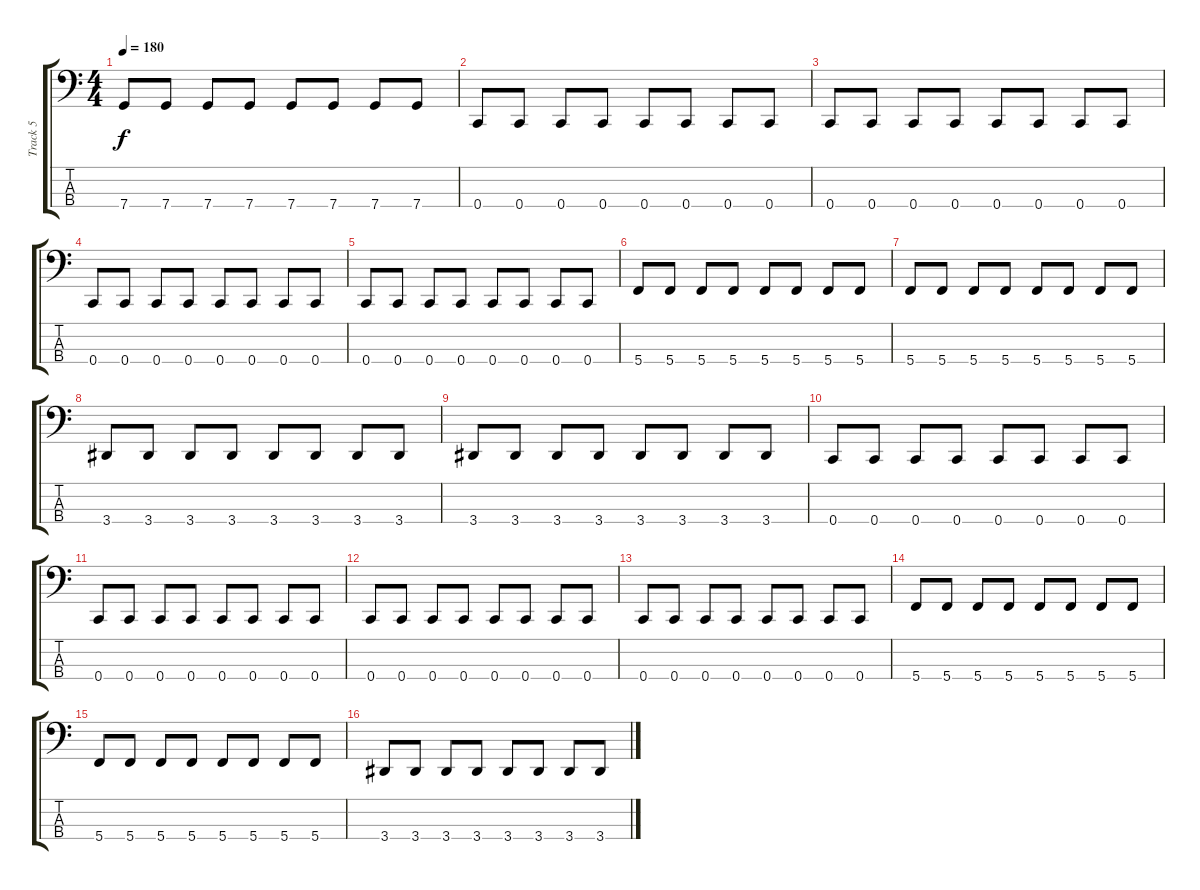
\track ("Track 5" "Track 5") {instrument electricbassfinger}
\staff {score tabs}
\tuning (F2 C2 G1 C1) {hide}
\ts (4 4)
\tempo 180
\clef f4
\ks c
7.4.8{dy f} 7.4.8 7.4.8 7.4.8 7.4.8 7.4.8 7.4.8 7.4.8 |
0.4.8 0.4.8 0.4.8 0.4.8 0.4.8 0.4.8 0.4.8 0.4.8 |
0.4.8 0.4.8 0.4.8 0.4.8 0.4.8 0.4.8 0.4.8 0.4.8 |
0.4.8 0.4.8 0.4.8 0.4.8 0.4.8 0.4.8 0.4.8 0.4.8 |
0.4.8 0.4.8 0.4.8 0.4.8 0.4.8 0.4.8 0.4.8 0.4.8 |
5.4.8 5.4.8 5.4.8 5.4.8 5.4.8 5.4.8 5.4.8 5.4.8 |
5.4.8 5.4.8 5.4.8 5.4.8 5.4.8 5.4.8 5.4.8 5.4.8 |
3.4.8 3.4.8 3.4.8 3.4.8 3.4.8 3.4.8 3.4.8 3.4.8 |
3.4.8 3.4.8 3.4.8 3.4.8 3.4.8 3.4.8 3.4.8 3.4.8 |
0.4.8 0.4.8 0.4.8 0.4.8 0.4.8 0.4.8 0.4.8 0.4.8 |
0.4.8 0.4.8 0.4.8 0.4.8 0.4.8 0.4.8 0.4.8 0.4.8 |
0.4.8 0.4.8 0.4.8 0.4.8 0.4.8 0.4.8 0.4.8 0.4.8 |
0.4.8 0.4.8 0.4.8 0.4.8 0.4.8 0.4.8 0.4.8 0.4.8 |
5.4.8 5.4.8 5.4.8 5.4.8 5.4.8 5.4.8 5.4.8 5.4.8 |
5.4.8 5.4.8 5.4.8 5.4.8 5.4.8 5.4.8 5.4.8 5.4.8 |
3.4.8 3.4.8 3.4.8 3.4.8 3.4.8 3.4.8 3.4.8 3.4.8
